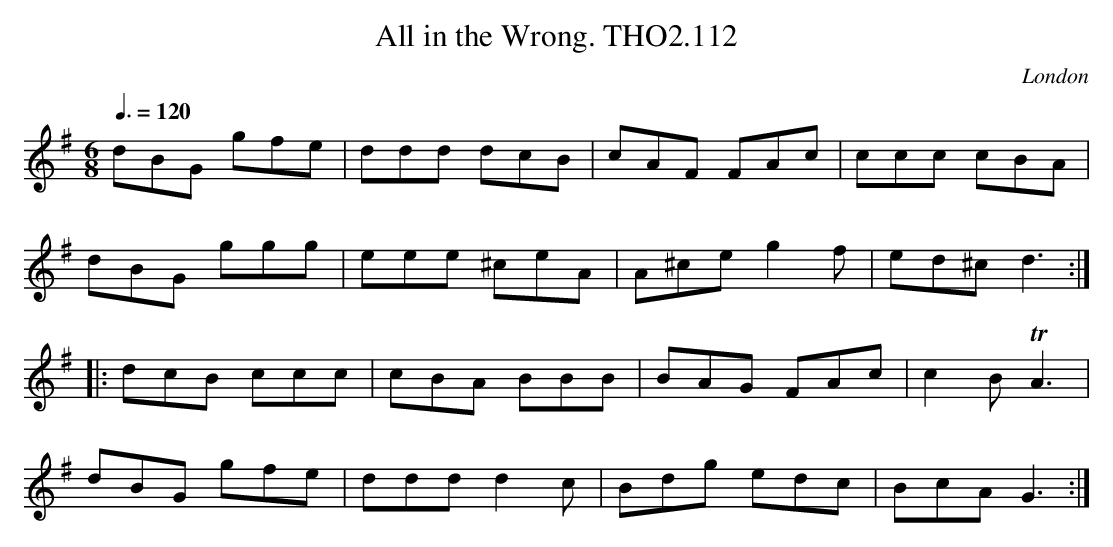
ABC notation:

X:1
T:All in the Wrong. THO2.112
O:London
M:6/8
L:1/8
Q:3/8=120
K:G
dBG gfe|ddd dcB|cAF FAc|ccc cBA|
dBG ggg|eee ^ceA|A^ce g2f|ed^c d3:|
|:dcB ccc|cBA BBB|BAG FAc|c2B TA3|
dBG gfe|ddd d2c|Bdg edc|BcA G3:|
